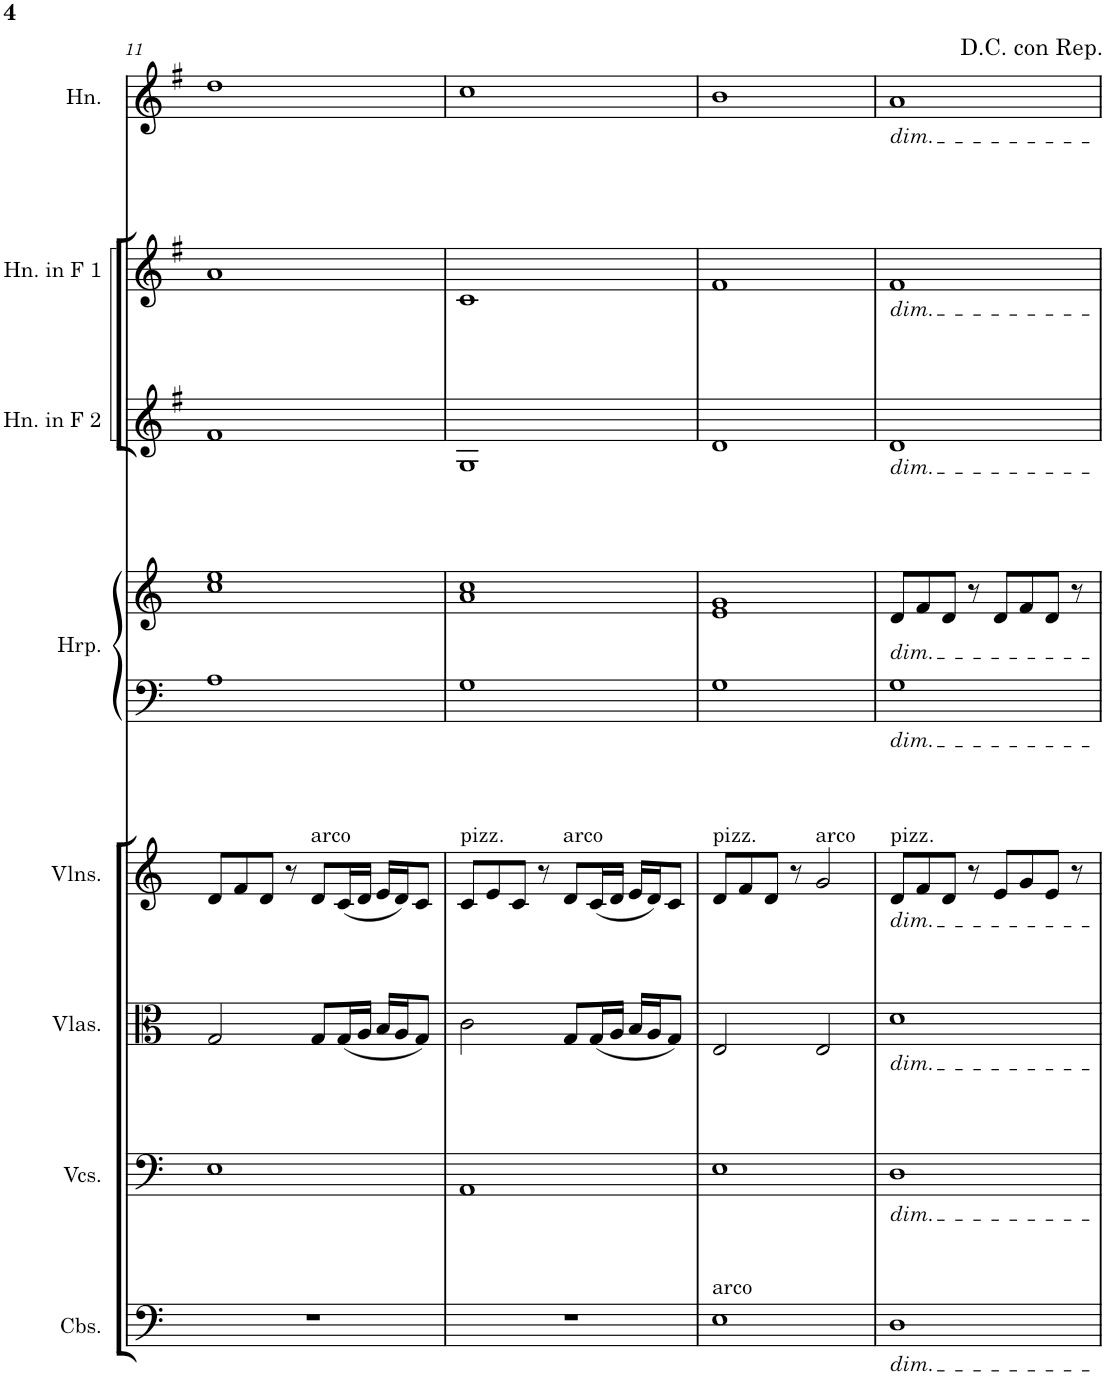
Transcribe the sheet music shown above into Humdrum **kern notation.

**kern	**kern	**kern	**kern	**kern	**kern	**kern	**kern	**kern
*part8	*part7	*part6	*part5	*part4	*part4	*part3	*part2	*part1
*staff9	*staff8	*staff7	*staff6	*staff5	*staff4	*staff3	*staff2	*staff1
*I"Contrabasses	*I"Violoncellos	*I"Violas	*I"Violins	*I"Harp	*	*I"Horn in F 2	*I"Horn in F 1	*I"Horn
*I'Cbs.	*I'Vcs.	*I'Vlas.	*I'Vlns.	*I'Hrp.	*	*I'Hn. in F 2	*I'Hn. in F 1	*I'Hn.
!!LO:PB:g=z
*clefF4	*clefF4	*clefC3	*clefG2	*clefF4	*clefG2	*clefG2	*clefG2	*clefG2
*Trd7c12	*	*	*	*	*	*Trd4c7	*Trd4c7	*Trd4c7
*k[]	*k[]	*k[]	*k[]	*k[]	*k[]	*k[f#]	*k[f#]	*k[f#]
*M4/4	*M4/4	*M4/4	*M4/4	*M4/4	*M4/4	*M4/4	*M4/4	*M4/4
=11	=11	=11	=11	=11	=11	=11	=11	=11
1r	1E	2G/	8d/L	1A	1cc 1ee	1f#	1a	1dd
.	.	.	8f/	.	.	.	.	.
.	.	.	8d/J	.	.	.	.	.
.	.	.	8r	.	.	.	.	.
!	!	!	!LO:TX:a:t=arco	!	!	!	!	!
.	.	8G/L	8d/L	.	.	.	.	.
.	.	(16G/L	(16c/L	.	.	.	.	.
.	.	16A/JJ	16d/JJ	.	.	.	.	.
.	.	16B/LL	16e/LL	.	.	.	.	.
.	.	16A/J	16d/J)	.	.	.	.	.
.	.	8G/J)	8c/J	.	.	.	.	.
=12	=12	=12	=12	=12	=12	=12	=12	=12
!	!	!	!LO:TX:a:t=pizz.	!	!	!	!	!
1r	1AA	2c\	8c/L	1G	1a 1cc	1G	1c	1cc
.	.	.	8e/	.	.	.	.	.
.	.	.	8c/J	.	.	.	.	.
.	.	.	8r	.	.	.	.	.
!	!	!	!LO:TX:a:t=arco	!	!	!	!	!
.	.	8G/L	8d/L	.	.	.	.	.
.	.	(16G/L	(16c/L	.	.	.	.	.
.	.	16A/JJ	16d/JJ	.	.	.	.	.
.	.	16B/LL	16e/LL	.	.	.	.	.
.	.	16A/J	16d/J)	.	.	.	.	.
.	.	8G/J)	8c/J	.	.	.	.	.
=13	=13	=13	=13	=13	=13	=13	=13	=13
!	!	!	!LO:TX:a:t=pizz.	!	!	!	!	!
!LO:TX:a:t=arco	!	!	!	!	!	!	!	!
1E	1E	2E/	8d/L	1G	1e 1g	1d	1f#	1b
.	.	.	8f/	.	.	.	.	.
.	.	.	8d/J	.	.	.	.	.
.	.	.	8r	.	.	.	.	.
!	!	!	!LO:TX:a:t=arco	!	!	!	!	!
.	.	2E/	2g/	.	.	.	.	.
=14	=14	=14	=14	=14	=14	=14	=14	=14
!	!	!	!	!	!	!	!	!LO:TX:b:i:t=dim.
!	!	!	!	!	!	!	!LO:TX:b:i:t=dim.	!
!	!	!	!	!	!	!LO:TX:b:i:t=dim.	!	!
!	!	!	!	!	!LO:TX:b:i:t=dim.	!	!	!
!	!	!	!	!LO:TX:b:i:t=dim.	!	!	!	!
!	!	!	!LO:TX:a:t=pizz.	!	!	!	!	!
!	!	!	!LO:TX:b:i:t=dim.	!	!	!	!	!
!	!	!LO:TX:b:i:t=dim.	!	!	!	!	!	!
!	!LO:TX:b:i:t=dim.	!	!	!	!	!	!	!
!LO:TX:b:i:t=dim.	!	!	!	!	!	!	!	!
1D	1D	1d	8d/L	1G	8d/L	1d	1f#	1a
.	.	.	8f/	.	8f/	.	.	.
.	.	.	8d/J	.	8d/J	.	.	.
.	.	.	8r	.	8r	.	.	.
.	.	.	8e/L	.	8d/L	.	.	.
.	.	.	8g/	.	8f/	.	.	.
.	.	.	8e/J	.	8d/J	.	.	.
.	.	.	8r	.	8r	.	.	.
!	!	!	!	!	!	!	!	!LO:TX:a:t=D.C. con Rep.
=	=	=	=	=	=	=	=	=
*-	*-	*-	*-	*-	*-	*-	*-	*-
